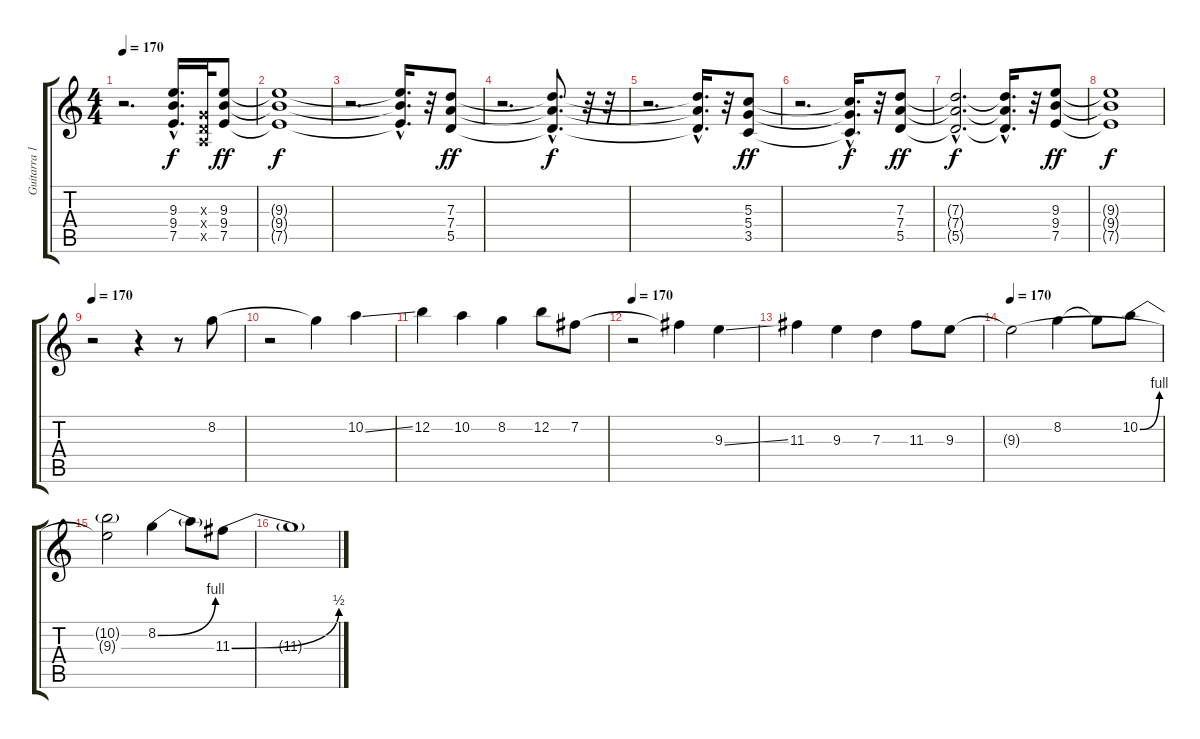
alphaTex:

\track ("Guitarra 1" "Guitarra 1") {instrument overdrivenguitar}
\staff {score tabs}
\tuning (E4 B3 G3 D3 A2 E2) {hide}
\ts (4 4)
\tempo 170
\clef g2
\ks c
r.2{d dy f} (9.3{hac t} 9.4{hac t} 7.5{hac t}).16{d} (0.3{x} 0.4{x} 0.5{x}).32 (9.3 9.4 7.5).8{dy ff instrument overdrivenguitar} |
(9.3{t} 9.4{t} 7.5{t}).1{dy f} |
r.2{d} (9.3{hac t} 9.4{hac t} 7.5{hac t}).16{d} r.32 (7.3 7.4 5.5).8{dy ff} |
r.2{d} (7.3{hac t} 7.4{hac t} 5.5{hac t}).8{d dy f} r.32 r.32 |
r.2{d} (7.3{hac t} 7.4{hac t} 5.5{hac t}).16{d} r.32 (5.3 5.4 3.5).8{dy ff} |
r.2{d} (5.3{hac t} 5.4{hac t} 3.5{hac t}).16{d dy f} r.32 (7.3 7.4 5.5).8{dy ff} |
(7.3{hac t} 7.4{hac t} 5.5{hac t}).2{d dy f} (7.3{hac t} 7.4{hac t} 5.5{hac t}).16{d} r.32 (9.3 9.4 7.5).8{dy ff} |
(9.3{t} 9.4{t} 7.5{t}).1{dy f} |
\tempo 170
r.2{balance 0 instrument overdrivenguitar} r.4 r.8 8.2.8 |
r.2 8.2{t}.4 10.2{ss}.4 |
12.2.4 10.2.4 8.2.4 12.2.8 7.2.8 |
\tempo 170
r.2{balance 0 instrument overdrivenguitar} 7.2{t}.4 9.3{ss}.4 |
11.3.4 9.3.4 7.3.4 11.3.8 9.3.8 |
\tempo 170
9.3{t}.2{balance 0 instrument overdrivenguitar} 8.2.4 8.2{t}.8 10.2{be (bend 0 0 60 4)}.8 |
(10.2{t} 9.3{t}).2 8.2{be (bend 0 0 60 4)}.4 8.2{t}.8 11.3{be (bend 0 0 60 2)}.8 |
11.3{t}.1
